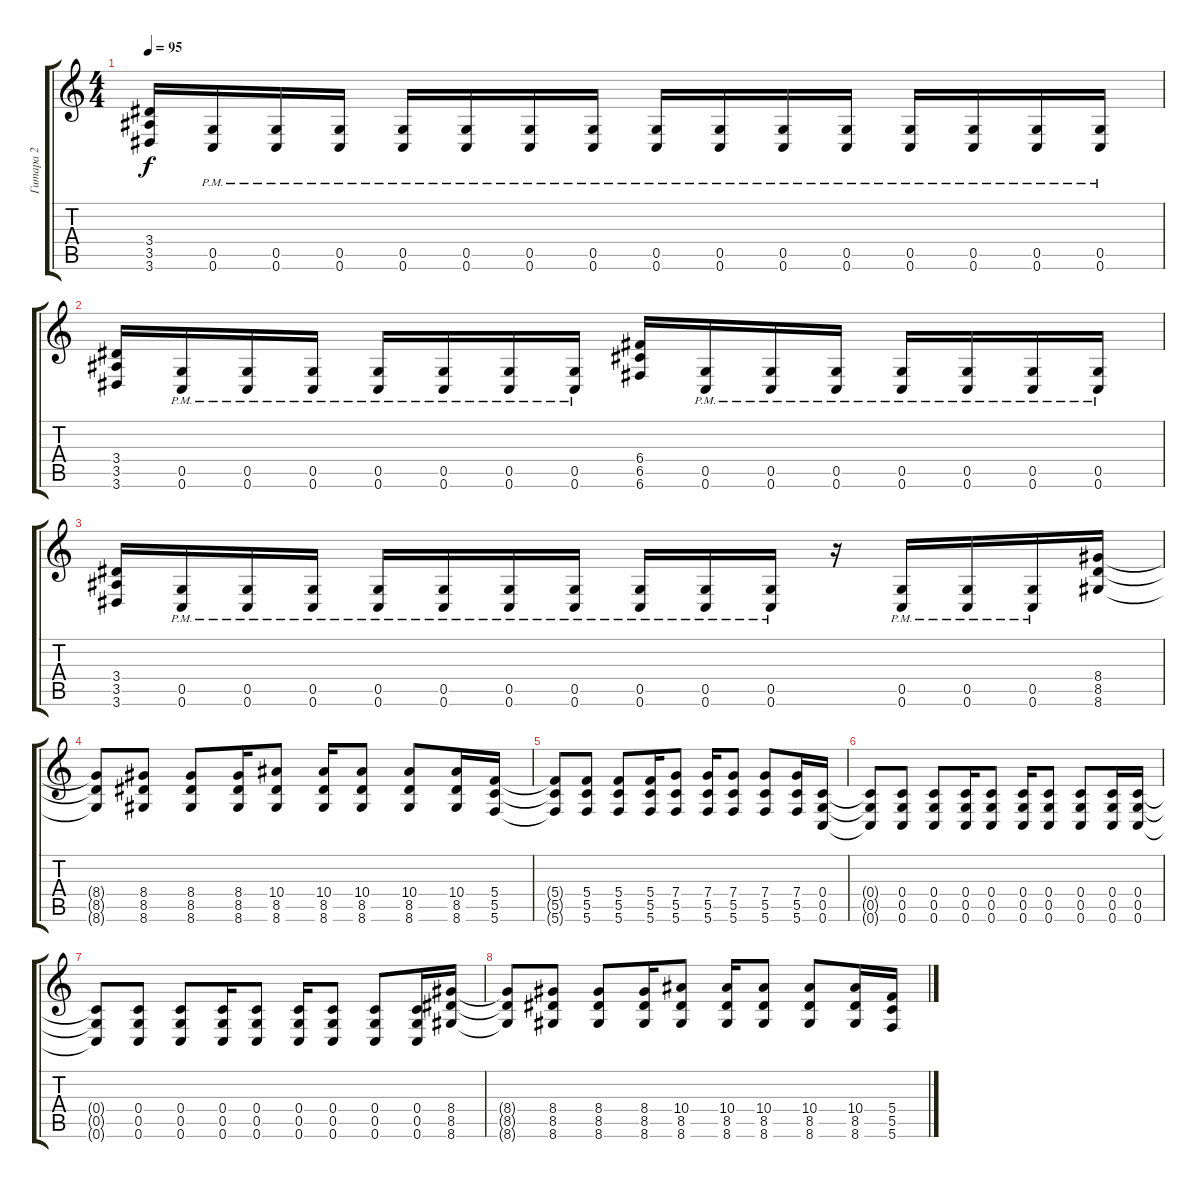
\track ("Гитара 2" "Гитара 2") {instrument overdrivenguitar}
\staff {score tabs}
\tuning (D4 A3 F3 C3 G2 C2) {hide}
\ts (4 4)
\tempo 95
\clef g2
\ks c
(3.4 3.5 3.6).16{dy f} (0.5{pm} 0.6{pm}).16 (0.5{pm} 0.6{pm}).16 (0.5{pm} 0.6{pm}).16 (0.5{pm} 0.6{pm}).16 (0.5{pm} 0.6{pm}).16 (0.5{pm} 0.6{pm}).16 (0.5{pm} 0.6{pm}).16 (0.5{pm} 0.6{pm}).16 (0.5{pm} 0.6{pm}).16 (0.5{pm} 0.6{pm}).16 (0.5{pm} 0.6{pm}).16 (0.5{pm} 0.6{pm}).16 (0.5{pm} 0.6{pm}).16 (0.5{pm} 0.6{pm}).16 (0.5{pm} 0.6{pm}).16 |
(3.4 3.5 3.6).16 (0.5{pm} 0.6{pm}).16 (0.5{pm} 0.6{pm}).16 (0.5{pm} 0.6{pm}).16 (0.5{pm} 0.6{pm}).16 (0.5{pm} 0.6{pm}).16 (0.5{pm} 0.6{pm}).16 (0.5{pm} 0.6{pm}).16 (6.4 6.5 6.6).16 (0.5{pm} 0.6{pm}).16 (0.5{pm} 0.6{pm}).16 (0.5{pm} 0.6{pm}).16 (0.5{pm} 0.6{pm}).16 (0.5{pm} 0.6{pm}).16 (0.5{pm} 0.6{pm}).16 (0.5{pm} 0.6{pm}).16 |
(3.4 3.5 3.6).16 (0.5{pm} 0.6{pm}).16 (0.5{pm} 0.6{pm}).16 (0.5{pm} 0.6{pm}).16 (0.5{pm} 0.6{pm}).16 (0.5{pm} 0.6{pm}).16 (0.5{pm} 0.6{pm}).16 (0.5{pm} 0.6{pm}).16 (0.5{pm} 0.6{pm}).16 (0.5{pm} 0.6{pm}).16 (0.5{pm} 0.6{pm}).16 r.16 (0.5{pm} 0.6{pm}).16 (0.5{pm} 0.6{pm}).16 (0.5{pm} 0.6{pm}).16 (8.4 8.5 8.6).16 |
(8.4{t} 8.5{t} 8.6{t}).8 (8.4 8.5 8.6).8 (8.4 8.5 8.6).8 (8.4 8.5 8.6).16 (10.4 8.5 8.6).8 (10.4 8.5 8.6).16 (10.4 8.5 8.6).8 (10.4 8.5 8.6).8 (10.4 8.5 8.6).16 (5.4 5.5 5.6).16 |
(5.4{t} 5.5{t} 5.6{t}).8 (5.4 5.5 5.6).8 (5.4 5.5 5.6).8 (5.4 5.5 5.6).16 (7.4 5.5 5.6).8 (7.4 5.5 5.6).16 (7.4 5.5 5.6).8 (7.4 5.5 5.6).8 (7.4 5.5 5.6).16 (0.4 0.5 0.6).16 |
(0.4{t} 0.5{t} 0.6{t}).8 (0.4 0.5 0.6).8 (0.4 0.5 0.6).8 (0.4 0.5 0.6).16 (0.4 0.5 0.6).8 (0.4 0.5 0.6).16 (0.4 0.5 0.6).8 (0.4 0.5 0.6).8 (0.4 0.5 0.6).16 (0.4 0.5 0.6).16 |
(0.4{t} 0.5{t} 0.6{t}).8 (0.4 0.5 0.6).8 (0.4 0.5 0.6).8 (0.4 0.5 0.6).16 (0.4 0.5 0.6).8 (0.4 0.5 0.6).16 (0.4 0.5 0.6).8 (0.4 0.5 0.6).8 (0.4 0.5 0.6).16 (8.4 8.5 8.6).16 |
(8.4{t} 8.5{t} 8.6{t}).8 (8.4 8.5 8.6).8 (8.4 8.5 8.6).8 (8.4 8.5 8.6).16 (10.4 8.5 8.6).8 (10.4 8.5 8.6).16 (10.4 8.5 8.6).8 (10.4 8.5 8.6).8 (10.4 8.5 8.6).16 (5.4 5.5 5.6).16
